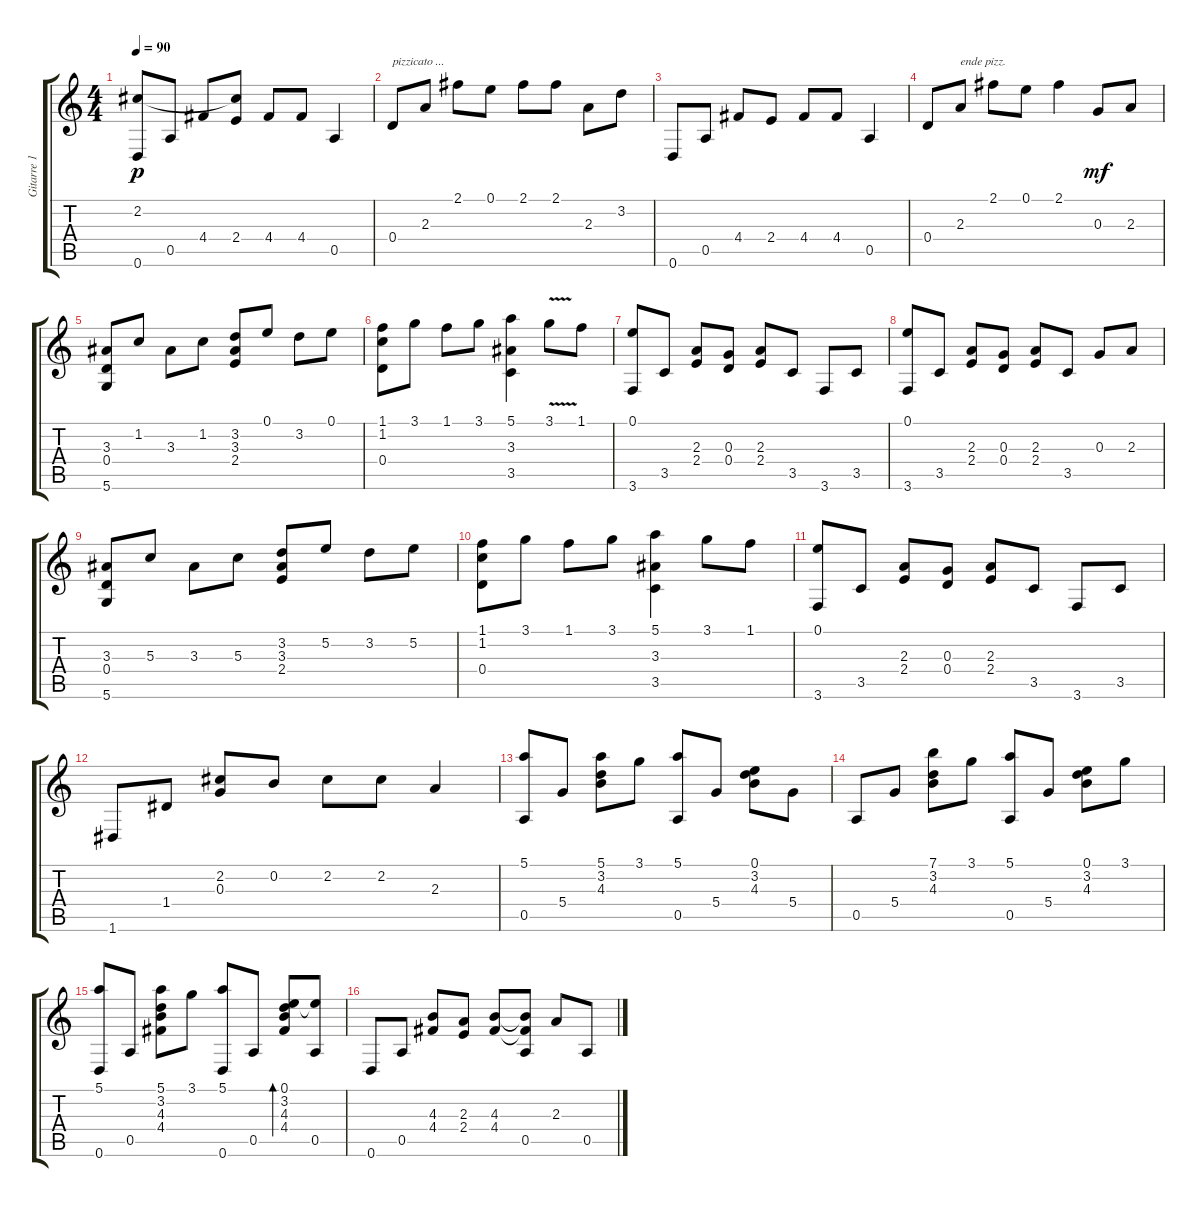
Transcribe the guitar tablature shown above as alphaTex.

\track ("Gitarre 1" "Gitarre 1") {instrument acousticguitarnylon}
\staff {score tabs}
\tuning (E4 B3 G3 D3 A2 D2) {hide}
\ts (4 4)
\tempo 90
\clef g2
\ks c
(2.2 0.6).8{dy p} 0.5.8 4.4.8 (2.2{t} 2.4).8 4.4.8 4.4.8 0.5.4 |
0.4.8{txt "pizzicato ..."} 2.3.8 2.1.8 0.1.8 2.1.8 2.1.8 2.3.8 3.2.8 |
0.6.8 0.5.8 4.4.8 2.4.8 4.4.8 4.4.8 0.5.4 |
0.4.8 2.3.8{txt "ende pizz."} 2.1.8 0.1.8 2.1.4 0.3.8{dy mf} 2.3.8 |
(3.3 0.4 5.6).8 1.2.8 3.3.8 1.2.8 (3.2 3.3 2.4).8 0.1.8 3.2.8 0.1.8 |
(1.1 1.2 0.4).8 3.1.8 1.1.8 3.1.8 (5.1 3.3 3.5).4 3.1{v}.8 1.1.8 |
(0.1 3.6).8 3.5.8 (2.3 2.4).8 (0.3 0.4).8 (2.3 2.4).8 3.5.8 3.6.8 3.5.8 |
(0.1 3.6).8 3.5.8 (2.3 2.4).8 (0.3 0.4).8 (2.3 2.4).8 3.5.8 0.3.8 2.3.8 |
(3.3 0.4 5.6).8 5.3.8 3.3.8 5.3.8 (3.2 3.3 2.4).8 5.2.8 3.2.8 5.2.8 |
(1.1 1.2 0.4).8 3.1.8 1.1.8 3.1.8 (5.1 3.3 3.5).4 3.1.8 1.1.8 |
(0.1 3.6).8 3.5.8 (2.3 2.4).8 (0.3 0.4).8 (2.3 2.4).8 3.5.8 3.6.8 3.5.8 |
1.6.8 1.4.8 (2.2 0.3).8 0.2.8 2.2.8 2.2.8 2.3.4 |
(5.1 0.5).8 5.4.8 (5.1 3.2 4.3).8 3.1.8 (5.1 0.5).8 5.4.8 (0.1 3.2 4.3).8 5.4.8 |
0.5.8 5.4.8 (7.1 3.2 4.3).8 3.1.8 (5.1 0.5).8 5.4.8 (0.1 3.2 4.3).8 3.1.8 |
(5.1 0.6).8 0.5.8 (5.1 3.2 4.3 4.4).8 3.1.8 (5.1 0.6).8 0.5.8 (0.1 3.2 4.3 4.4).8{bd 60} (0.1{t} 0.5).8 |
0.6.8 0.5.8 (4.3 4.4).8 (2.3 2.4).8 (4.3 4.4).8 (4.3{t} 4.4{t} 0.5).8 2.3.8 0.5.8
